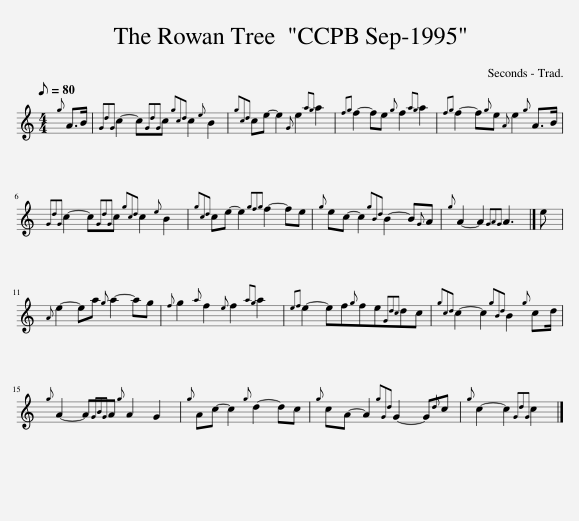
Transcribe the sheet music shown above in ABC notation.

X:1
L:1/8
Q:1/8=80
M:4/4
I:linebreak $
K:C
V:1 treble
V:1
{g} A>B |{GdG} c2- c{GdG}c{gcd} c2{e} B2 |{gcd} ce- e2{G} e2{ag} a2 |{fg} f2- fe{g} f2{ag} a2 |{fg} f2- f{g}e{A} e2{g} A>B |$ %5
{GdG} c2- c{GdG}c{gcd} c2{e} B2 |{gcd} ce- e2{gfg} f2- fe |{g} ec- c2{gBd} B2- B{G}A |{g} A2- A2{GAG} A3 |] e |$ %10
{A} e2- ea{g} a2- ag |{f} g2{a} f2{e} f2{ag} a2 |{ef} e2- ef{g}fe{Gdc}dc |{gcd} c2- c2{gBd} B2{g} cd/ |${g} A2- A{GBG}A{g} A2 G2 | %15
{g} Ac- c2{g} d2- dc |{g} cA- A2{gGd} G2- G{d}c |{g} c2- c2{GdG} c2 |] %18
